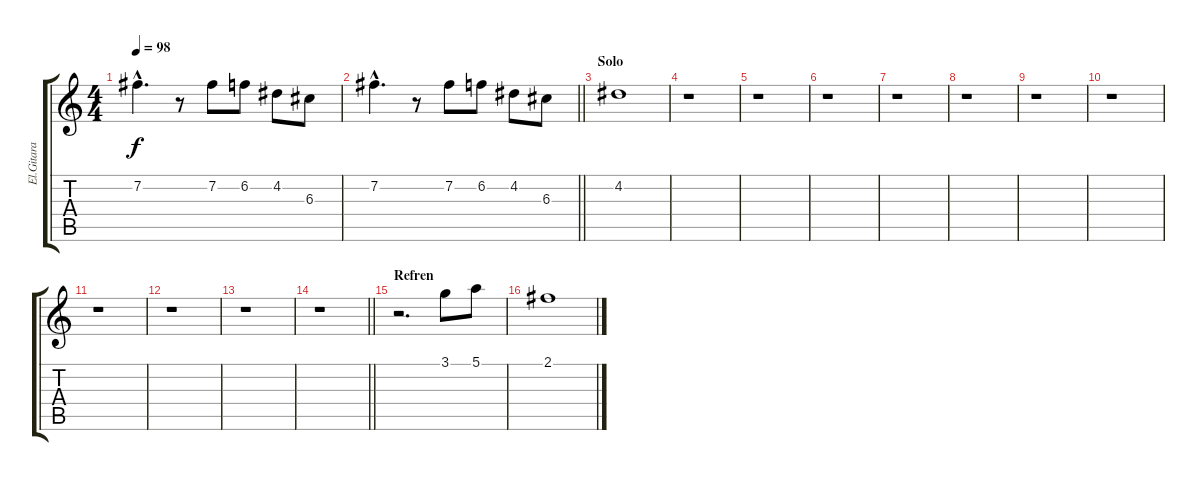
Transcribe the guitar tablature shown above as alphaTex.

\track ("El.Gitara" "El.Gitara") {instrument distortionguitar}
\staff {score tabs}
\tuning (E4 B3 G3 D3 A2 E2) {hide}
\ts (4 4)
\tempo 98
\clef g2
\ks c
7.2{hac}.4{d dy f} r.8 7.2.8 6.2.8 4.2.8 6.3.8 |
\barLineRight lightlight
7.2{hac}.4{d} r.8 7.2.8 6.2.8 4.2.8 6.3.8 |
\section ("" "Solo")
4.2.1 |
r.1 |
r.1 |
r.1 |
r.1 |
r.1 |
r.1 |
r.1 |
r.1 |
r.1 |
r.1 |
\barLineRight lightlight
r.1 |
\section ("" "Refren")
r.2{d} 3.1.8 5.1.8 |
2.1.1
